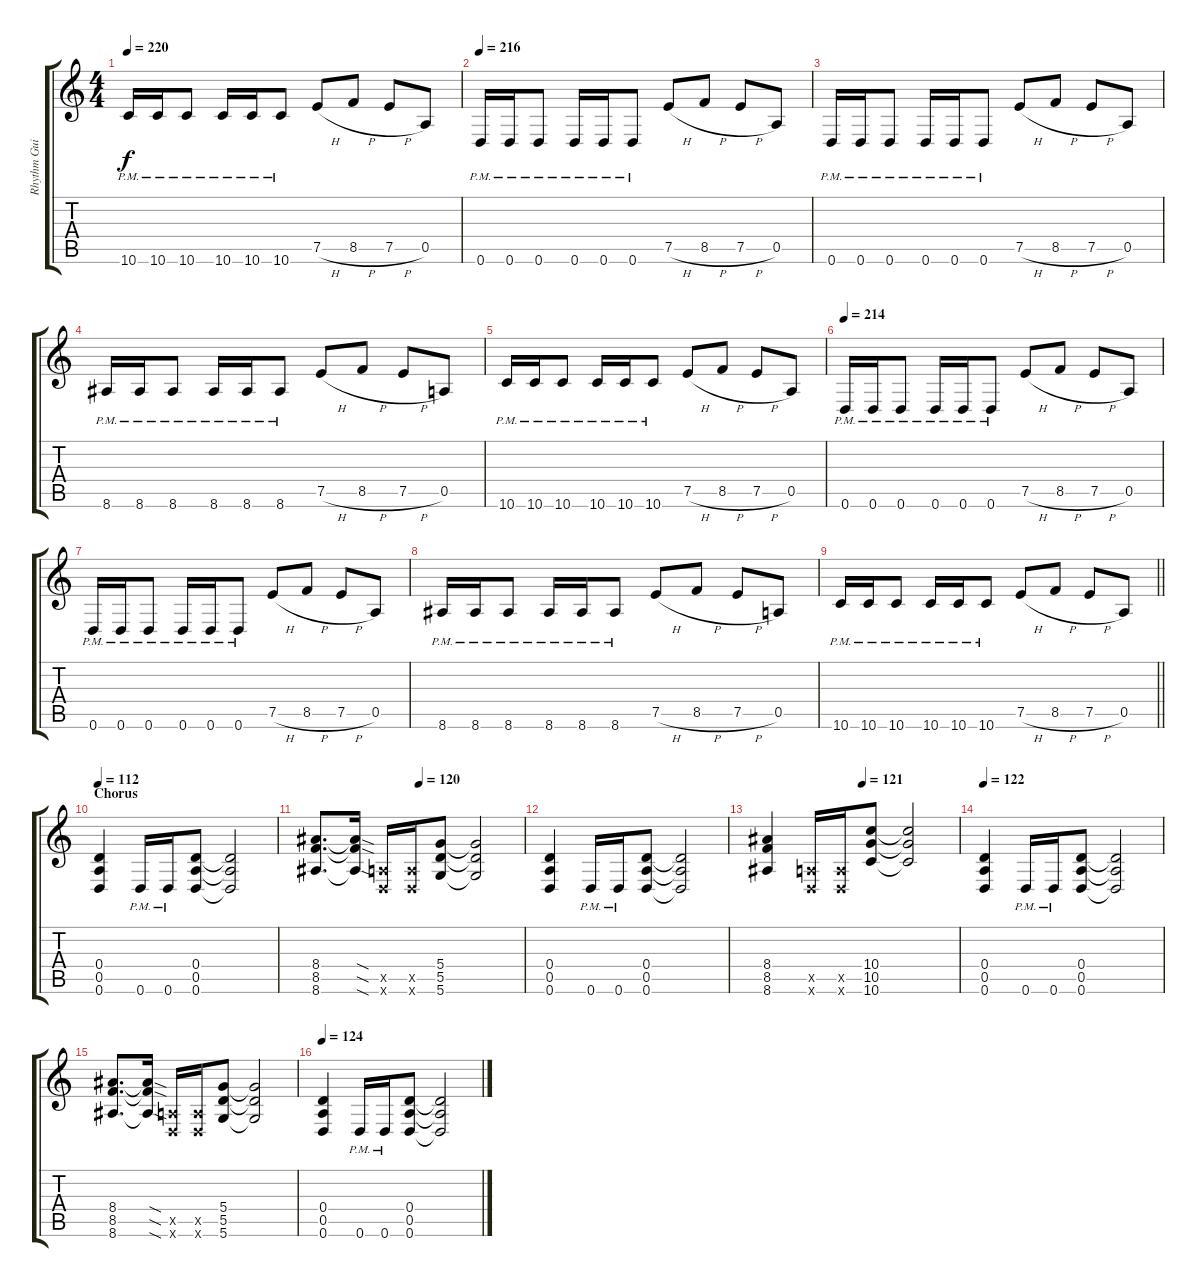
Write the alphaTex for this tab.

\track ("Rhythm Guitar I" "Rhythm Gui") {instrument overdrivenguitar}
\staff {score tabs}
\tuning (E4 B3 G3 D3 A2 D2) {hide}
\ts (4 4)
\tempo 220
\clef g2
\ks c
10.6{pm}.16{dy f} 10.6{pm}.16 10.6{pm}.8 10.6{pm}.16 10.6{pm}.16 10.6{pm}.8 7.5{h}.8 8.5{h}.8 7.5{h}.8 0.5.8 |
\tempo 216
0.6{pm}.16 0.6{pm}.16 0.6{pm}.8 0.6{pm}.16 0.6{pm}.16 0.6{pm}.8 7.5{h}.8 8.5{h}.8 7.5{h}.8 0.5.8 |
0.6{pm}.16 0.6{pm}.16 0.6{pm}.8 0.6{pm}.16 0.6{pm}.16 0.6{pm}.8 7.5{h}.8 8.5{h}.8 7.5{h}.8 0.5.8 |
8.6{pm}.16 8.6{pm}.16 8.6{pm}.8 8.6{pm}.16 8.6{pm}.16 8.6{pm}.8 7.5{h}.8 8.5{h}.8 7.5{h}.8 0.5.8 |
10.6{pm}.16 10.6{pm}.16 10.6{pm}.8 10.6{pm}.16 10.6{pm}.16 10.6{pm}.8 7.5{h}.8 8.5{h}.8 7.5{h}.8 0.5.8 |
\tempo 214
0.6{pm}.16 0.6{pm}.16 0.6{pm}.8 0.6{pm}.16 0.6{pm}.16 0.6{pm}.8 7.5{h}.8 8.5{h}.8 7.5{h}.8 0.5.8 |
0.6{pm}.16 0.6{pm}.16 0.6{pm}.8 0.6{pm}.16 0.6{pm}.16 0.6{pm}.8 7.5{h}.8 8.5{h}.8 7.5{h}.8 0.5.8 |
8.6{pm}.16 8.6{pm}.16 8.6{pm}.8 8.6{pm}.16 8.6{pm}.16 8.6{pm}.8 7.5{h}.8 8.5{h}.8 7.5{h}.8 0.5.8 |
\barLineRight lightlight
10.6{pm}.16 10.6{pm}.16 10.6{pm}.8 10.6{pm}.16 10.6{pm}.16 10.6{pm}.8 7.5{h}.8 8.5{h}.8 7.5{h}.8 0.5.8 |
\section ("" "Chorus")
\tempo 112
(0.4 0.5 0.6).4 0.6{pm}.16 0.6{pm}.16 (0.4 0.5 0.6).8 (0.4{t} 0.5{t} 0.6{t}).2 |
\tempo (120 0.5)
(8.4 8.5 8.6).8{d} (8.4{sod t} 8.5{sod t} 8.6{sod t}).16 (0.5{x} 0.6{x}).16 (0.5{x} 0.6{x}).16 (5.4 5.5 5.6).8 (5.4{t} 5.5{t} 5.6{t}).2 |
(0.4 0.5 0.6).4 0.6{pm}.16 0.6{pm}.16 (0.4 0.5 0.6).8 (0.4{t} 0.5{t} 0.6{t}).2 |
\tempo (121 0.5)
(8.4 8.5 8.6).4 (0.5{x} 0.6{x}).16 (0.5{x} 0.6{x}).16 (10.4 10.5 10.6).8 (10.4{t} 10.5{t} 10.6{t}).2 |
\tempo 122
(0.4 0.5 0.6).4 0.6{pm}.16 0.6{pm}.16 (0.4 0.5 0.6).8 (0.4{t} 0.5{t} 0.6{t}).2 |
(8.4 8.5 8.6).8{d} (8.4{sod t} 8.5{sod t} 8.6{sod t}).16 (0.5{x} 0.6{x}).16 (0.5{x} 0.6{x}).16 (5.4 5.5 5.6).8 (5.4{t} 5.5{t} 5.6{t}).2 |
\tempo 124
(0.4 0.5 0.6).4 0.6{pm}.16 0.6{pm}.16 (0.4 0.5 0.6).8 (0.4{t} 0.5{t} 0.6{t}).2
